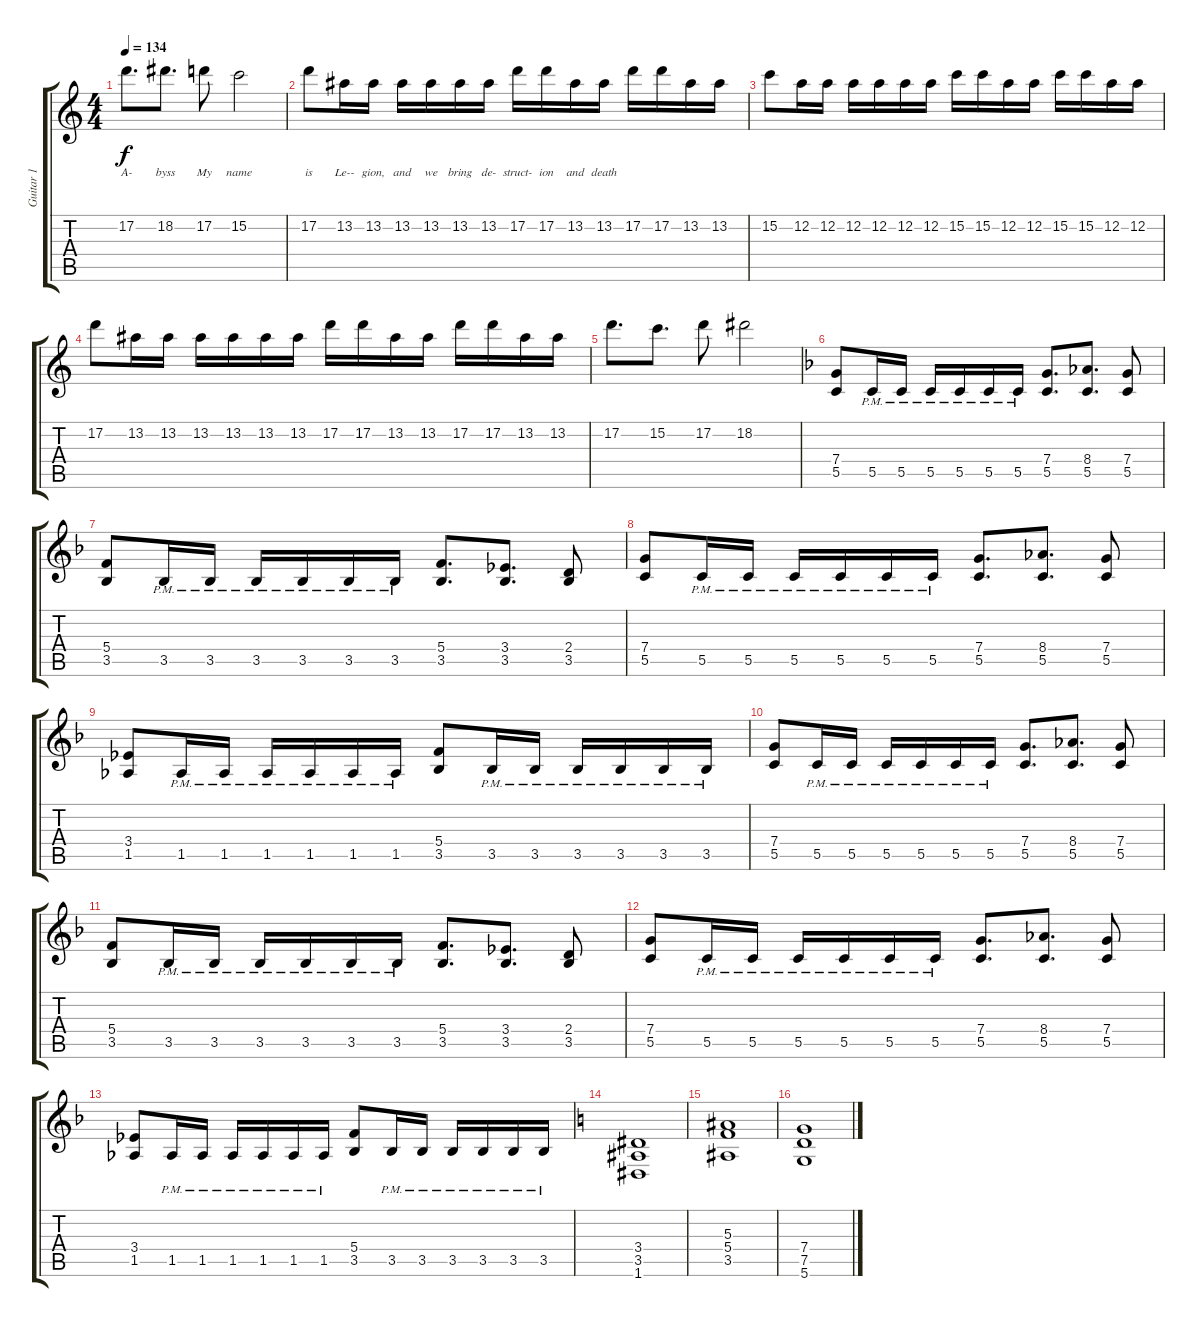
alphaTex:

\track ("Guitar 1" "Guitar 1") {instrument distortionguitar}
\staff {score tabs}
\tuning (D4 A3 F3 C3 G2 D2) {hide}
\ts (4 4)
\tempo 134
\clef g2
\ks aminor
17.2.8{d lyrics (0 "A-") lyrics (1 "") lyrics (2 "") lyrics (3 "") lyrics (4 "") dy f} 18.2.8{d lyrics (0 "byss") lyrics (1 "") lyrics (2 "") lyrics (3 "") lyrics (4 "")} 17.2.8{lyrics (0 "My") lyrics (1 "") lyrics (2 "") lyrics (3 "") lyrics (4 "")} 15.2.2{lyrics (0 "name") lyrics (1 "") lyrics (2 "") lyrics (3 "") lyrics (4 "")} |
17.2.8{lyrics (0 "is") lyrics (1 "") lyrics (2 "") lyrics (3 "") lyrics (4 "")} 13.2.16{lyrics (0 "Le--") lyrics (1 "") lyrics (2 "") lyrics (3 "") lyrics (4 "")} 13.2.16{lyrics (0 "gion,") lyrics (1 "") lyrics (2 "") lyrics (3 "") lyrics (4 "")} 13.2.16{lyrics (0 "and") lyrics (1 "") lyrics (2 "") lyrics (3 "") lyrics (4 "")} 13.2.16{lyrics (0 "we") lyrics (1 "") lyrics (2 "") lyrics (3 "") lyrics (4 "")} 13.2.16{lyrics (0 "bring") lyrics (1 "") lyrics (2 "") lyrics (3 "") lyrics (4 "")} 13.2.16{lyrics (0 "de-") lyrics (1 "") lyrics (2 "") lyrics (3 "") lyrics (4 "")} 17.2.16{lyrics (0 "struct-") lyrics (1 "") lyrics (2 "") lyrics (3 "") lyrics (4 "")} 17.2.16{lyrics (0 "ion") lyrics (1 "") lyrics (2 "") lyrics (3 "") lyrics (4 "")} 13.2.16{lyrics (0 "and") lyrics (1 "") lyrics (2 "") lyrics (3 "") lyrics (4 "")} 13.2.16{lyrics (0 "death") lyrics (1 "") lyrics (2 "") lyrics (3 "") lyrics (4 "")} 17.2.16 17.2.16 13.2.16 13.2.16 |
15.2.8 12.2.16 12.2.16 12.2.16 12.2.16 12.2.16 12.2.16 15.2.16 15.2.16 12.2.16 12.2.16 15.2.16 15.2.16 12.2.16 12.2.16 |
17.2.8 13.2.16 13.2.16 13.2.16 13.2.16 13.2.16 13.2.16 17.2.16 17.2.16 13.2.16 13.2.16 17.2.16 17.2.16 13.2.16 13.2.16 |
17.2.8{d} 15.2.8{d} 17.2.8 18.2.2 |
\ks dminor
(7.4 5.5).8 5.5{pm}.16 5.5{pm}.16 5.5{pm}.16 5.5{pm}.16 5.5{pm}.16 5.5{pm}.16 (7.4 5.5).8{d} (8.4 5.5).8{d} (7.4 5.5).8 |
(5.4 3.5).8 3.5{pm}.16 3.5{pm}.16 3.5{pm}.16 3.5{pm}.16 3.5{pm}.16 3.5{pm}.16 (5.4 3.5).8{d} (3.4 3.5).8{d} (2.4 3.5).8 |
(7.4 5.5).8 5.5{pm}.16 5.5{pm}.16 5.5{pm}.16 5.5{pm}.16 5.5{pm}.16 5.5{pm}.16 (7.4 5.5).8{d} (8.4 5.5).8{d} (7.4 5.5).8 |
(3.4 1.5).8 1.5{pm}.16 1.5{pm}.16 1.5{pm}.16 1.5{pm}.16 1.5{pm}.16 1.5{pm}.16 (5.4 3.5).8 3.5{pm}.16 3.5{pm}.16 3.5{pm}.16 3.5{pm}.16 3.5{pm}.16 3.5{pm}.16 |
(7.4 5.5).8 5.5{pm}.16 5.5{pm}.16 5.5{pm}.16 5.5{pm}.16 5.5{pm}.16 5.5{pm}.16 (7.4 5.5).8{d} (8.4 5.5).8{d} (7.4 5.5).8 |
(5.4 3.5).8 3.5{pm}.16 3.5{pm}.16 3.5{pm}.16 3.5{pm}.16 3.5{pm}.16 3.5{pm}.16 (5.4 3.5).8{d} (3.4 3.5).8{d} (2.4 3.5).8 |
(7.4 5.5).8 5.5{pm}.16 5.5{pm}.16 5.5{pm}.16 5.5{pm}.16 5.5{pm}.16 5.5{pm}.16 (7.4 5.5).8{d} (8.4 5.5).8{d} (7.4 5.5).8 |
(3.4 1.5).8 1.5{pm}.16 1.5{pm}.16 1.5{pm}.16 1.5{pm}.16 1.5{pm}.16 1.5{pm}.16 (5.4 3.5).8 3.5{pm}.16 3.5{pm}.16 3.5{pm}.16 3.5{pm}.16 3.5{pm}.16 3.5{pm}.16 |
\ks aminor
(3.4 3.5 1.6).1 |
(5.3 5.4 3.5).1 |
(7.4 7.5 5.6).1
